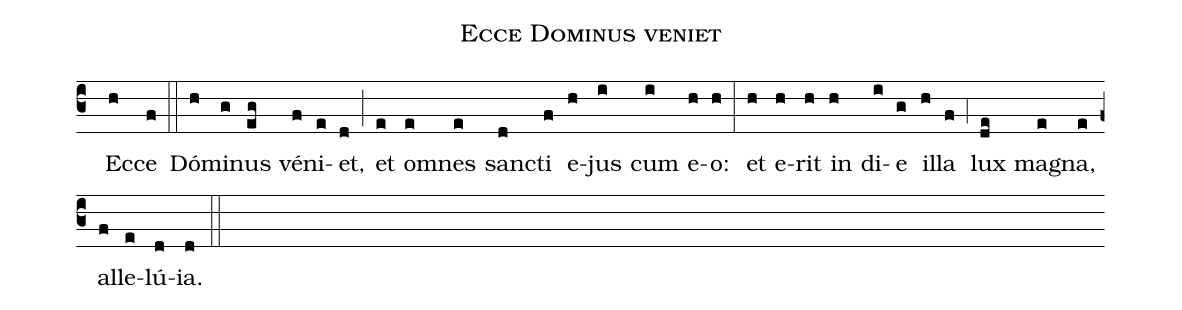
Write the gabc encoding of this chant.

name:Ecce Dominus veniet;
office-part:Antiphona;
mode:5;
%%
(c3) () Ec(h)ce(f) (::) Dó(h)mi(g)nus(eg) vé(f)ni(e)et,(d) (;) et(e) o(e)mnes(e) san(d)cti(f) e(h)jus(i) cum(i) e(h)o:(h) (:) et(h) e(h)rit(h) in(h) di(i)e(g) il(h)la(f) (;4) lux(de) ma(e)gna,(e) al(f)le(e)lú(d)ia.(d) (::)
